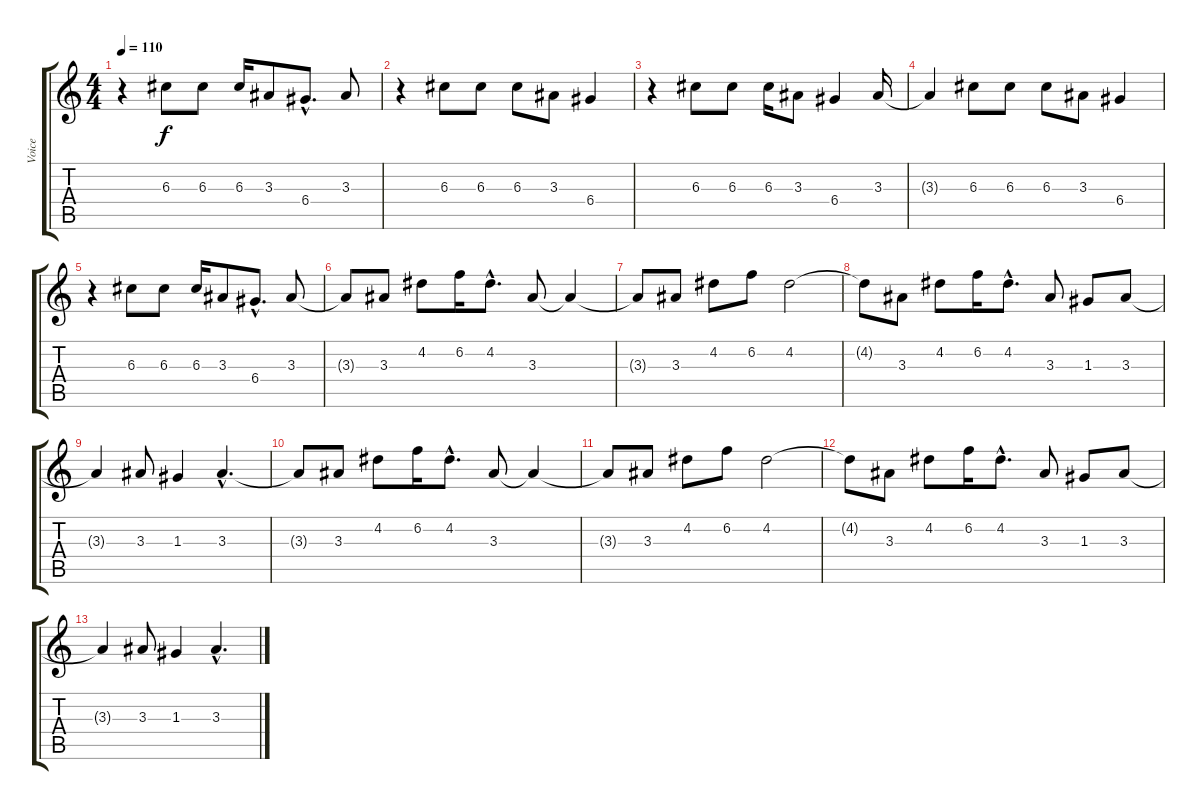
\track ("Voice" "Voice") {instrument contrabass}
\staff {score tabs}
\tuning (E4 B3 G3 D3 A2 E2) {hide}
\ts (4 4)
\tempo 110
\clef g2
\ks c
r.4{dy f} 6.3.8 6.3.8 6.3.16 3.3.8 6.4{hac}.8{d} 3.3.8 |
r.4 6.3.8 6.3.8 6.3.8 3.3.8 6.4.4 |
r.4 6.3.8 6.3.8 6.3.16 3.3.8 6.4.4 3.3.16 |
3.3{t}.4 6.3.8 6.3.8 6.3.8 3.3.8 6.4.4 |
r.4 6.3.8 6.3.8 6.3.16 3.3.8 6.4{hac}.8{d} 3.3.8 |
3.3{t}.8 3.3.8 4.2.8 6.2.16 4.2{hac}.8{d} 3.3.8 3.3{t}.4 |
3.3{t}.8 3.3.8 4.2.8 6.2.8 4.2.2 |
4.2{t}.8 3.3.8 4.2.8 6.2.16 4.2{hac}.8{d} 3.3.8 1.3.8 3.3.8 |
3.3{t}.4 3.3.8 1.3.4 3.3{hac}.4{d} |
3.3{t}.8 3.3.8 4.2.8 6.2.16 4.2{hac}.8{d} 3.3.8 3.3{t}.4 |
3.3{t}.8 3.3.8 4.2.8 6.2.8 4.2.2 |
4.2{t}.8 3.3.8 4.2.8 6.2.16 4.2{hac}.8{d} 3.3.8 1.3.8 3.3.8 |
3.3{t}.4 3.3.8 1.3.4 3.3{hac}.4{d}
